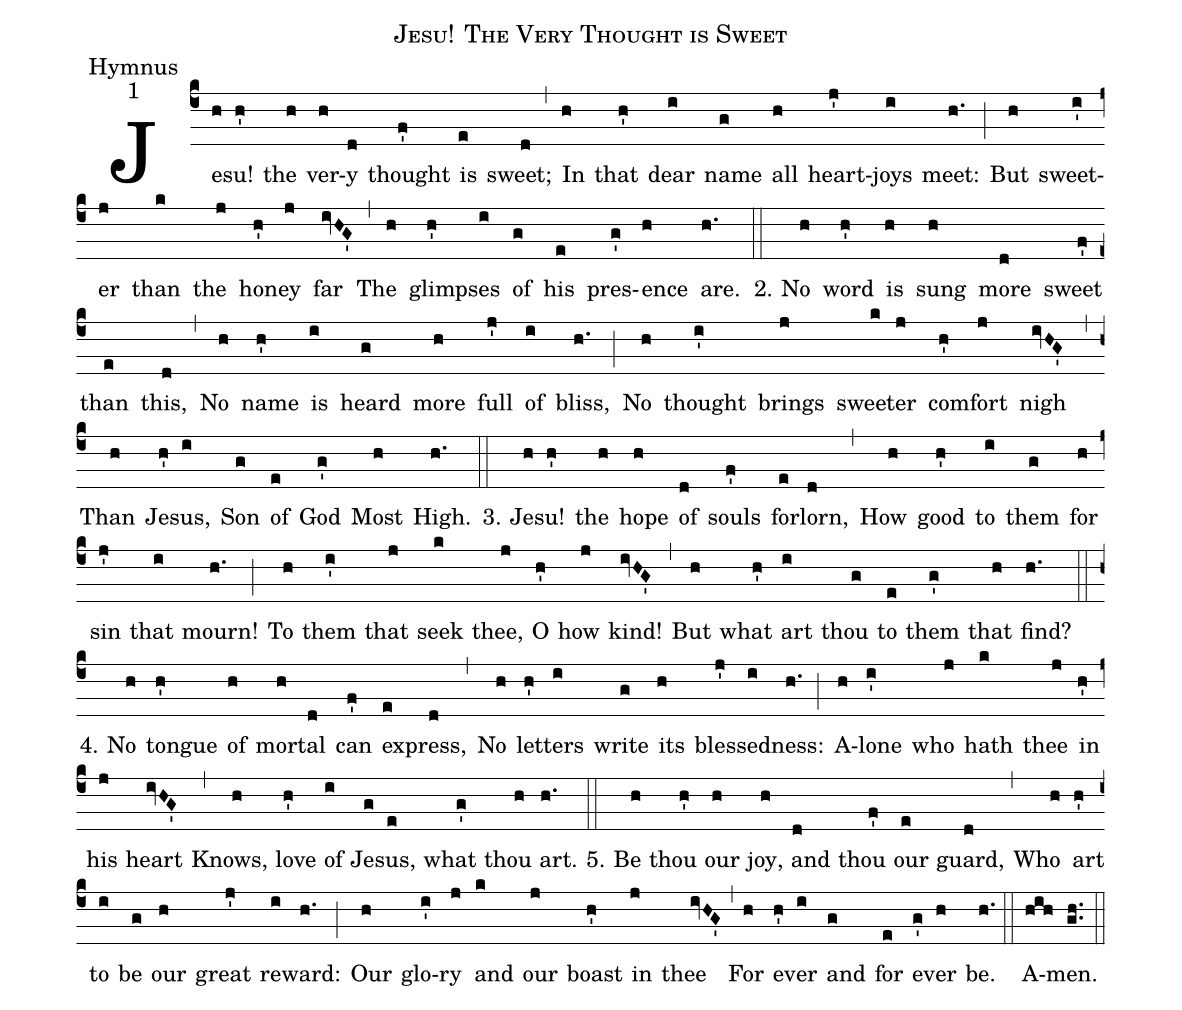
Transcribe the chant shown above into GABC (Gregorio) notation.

name: Jesu! The Very Thought is Sweet;
office-part: Hymnus;
mode: 1;
%%
(c4)Je(h)su!(h') the(h) ver(h)y(d) thought(f') is(e) sweet;(d) (,)
In(h) that(h') dear(i) name(g) all(h) heart-(j')joys(i) meet:(h.) (;)
But(h) sweet(i')er(j) than(k) the(j) hon(h')ey(j) far(ivHG') (,)
The(h) glimps(h')es(i) of(g) his(e) pres(g')ence(h) are.(h.) (::)

2. No(h) word(h') is(h) sung(h) more(d) sweet(f') than(e) this,(d) (,)
No(h) name(h') is(i) heard(g) more(h) full(j') of(i) bliss,(h.) (;)
No(h) thought(i') brings(j) sweet(k)er(j) com(h')fort(j) nigh(ivHG') (,)
Than(h) Je(h')sus,(i) Son(g) of(e) God(g') Most(h) High.(h.) (::)

3. Je(h)su!(h') the(h) hope(h) of(d) souls(f') for(e)lorn,(d) (,)
How(h) good(h') to(i) them(g) for(h) sin(j') that(i) mourn!(h.) (;)
To(h) them(i') that(j) seek(k) thee,(j) O(h') how(j) kind!(ivHG') (,)
But(h) what(h') art(i) thou(g) to(e) them(g') that(h) find?(h.) (::)

4. No(h) tongue(h') of(h) mor(h)tal(d) can(f') ex(e)press,(d) (,)
No(h) let(h')ters(i) write(g) its(h) bless(j')ed(i)ness:(h.) (;)
A(h)lone(i') who(j) hath(k) thee(j) in(h') his(j) heart(ivHG') (,)
Knows,(h) love(h') of(i) Je(g)sus,(e) what(g') thou(h) art.(h.) (::)

5. Be(h) thou(h') our(h) joy,(h) and(d) thou(f') our(e) guard,(d) (,)
Who(h) art(h') to(i) be(g) our(h) great(j') re(i)ward:(h.) (;)
Our(h) glo(i')ry(j) and(k) our(j) boast(h') in(j) thee(ivHG') (,)
For(h) ev(h')er(i) and(g) for(e) ev(g')er(h) be.(h.) (::)
A(hih)men.(gh..) (::)
